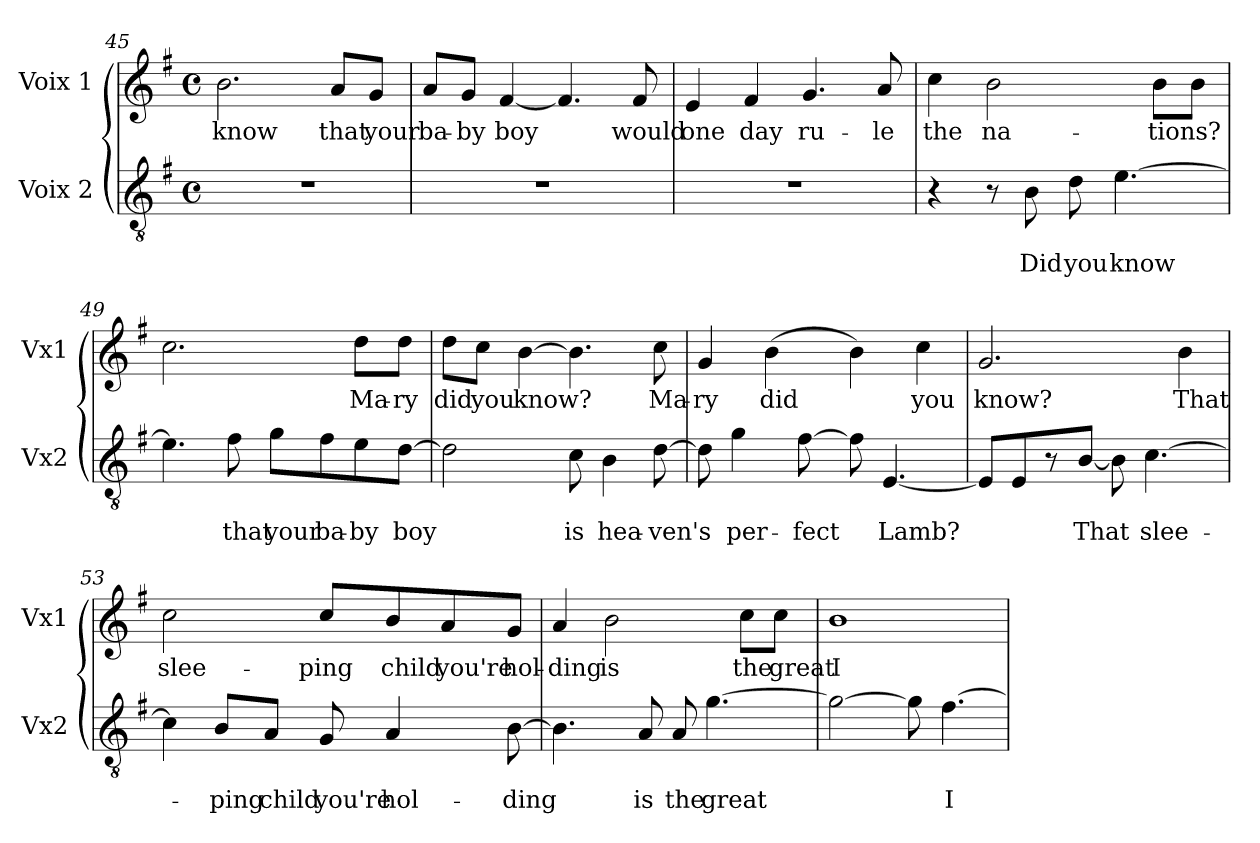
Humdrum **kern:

**kern	**text	**text	**kern	**text
*part2	*part2	*part2	*part1	*part1
*staff2	*staff2	*staff2	*staff1	*staff1
*I"Voix 2	*	*	*I"Voix 1	*
*I'Vx2	*	*	*I'Vx1	*
!!LO:LB:g=z
*clefGv2	*	*	*clefG2	*
*k[f#]	*	*	*k[f#]	*
*G:	*	*	*G:	*
*M4/4	*	*	*M4/4	*
*met(c)	*	*	*met(c)	*
=45	=45	=45	=45	=45
!	!	!	!	!LO:LY:b
1r	.	.	2.b\	know
!	!	!	!	!LO:LY:b
.	.	.	8a/L	that
!	!	!	!	!LO:LY:b
.	.	.	8g/J	your
=46	=46	=46	=46	=46
!	!	!	!	!LO:LY:b
1r	.	.	8a/L	ba-
!	!	!	!	!LO:LY:b
.	.	.	8g/J	-by
!	!	!	!	!LO:LY:b
.	.	.	[4f#/	boy
.	.	.	4.f#/]	.
!	!	!	!	!LO:LY:b
.	.	.	8f#/	would
=47	=47	=47	=47	=47
!	!	!	!	!LO:LY:b
1r	.	.	4e/	one
!	!	!	!	!LO:LY:b
.	.	.	4f#/	day
!	!	!	!	!LO:LY:b
.	.	.	4.g/	ru-
!	!	!	!	!LO:LY:b
.	.	.	8a/	-le
=48	=48	=48	=48	=48
!	!	!	!	!LO:LY:b
4r	.	.	4cc\	the
!	!	!	!	!LO:LY:b
8r	.	.	2b\	na-
!	!	!LO:LY:b	!	!
8B\	.	Did	.	.
!	!	!LO:LY:b	!	!
8d\	.	you	.	.
!	!	!LO:LY:b	!	!
[4.e\	.	know	.	.
!	!	!	!	!LO:LY:b
.	.	.	8b\L	-tions?
.	.	.	8b\J	.
!!LO:LB:g=z
=49	=49	=49	=49	=49
4.e\]	.	.	2.cc\	.
!	!	!LO:LY:b	!	!
8f#\	.	that	.	.
!	!	!LO:LY:b	!	!
8g\L	.	your	.	.
!	!	!LO:LY:b	!	!
8f#\	.	ba-	.	.
!	!	!LO:LY:b	!	!
!	!	!	!	!LO:LY:b
8e\	.	-by	8dd\L	Ma-
!	!	!LO:LY:b	!	!
!	!	!	!	!LO:LY:b
[8d\J	.	boy	8dd\J	-ry
=50	=50	=50	=50	=50
!	!	!	!	!LO:LY:b
2d\]	.	.	8dd\L	did
!	!	!	!	!LO:LY:b
.	.	.	8cc\J	you
!	!	!	!	!LO:LY:b
.	.	.	[4b\	know?
!	!	!LO:LY:b	!	!
8c\	.	is	4.b\]	.
!	!	!LO:LY:b	!	!
4B\	.	hea-	.	.
!	!	!LO:LY:b	!	!
!	!	!	!	!LO:LY:b
[8d\	.	-ven's	8cc\	Ma-
=51	=51	=51	=51	=51
!	!	!	!	!LO:LY:b
8d\]	.	.	4g/	-ry
!	!	!LO:LY:b	!	!
4g\	.	per-	.	.
!	!	!	!	!LO:LY:b
.	.	.	(>4b\	did
!	!	!LO:LY:b	!	!
[8f#\	.	-fect	.	.
8f#\]	.	.	4b\)	.
!	!	!LO:LY:b	!	!
[4.E/	.	Lamb?	.	.
!	!	!	!	!LO:LY:b
.	.	.	4cc\	you
=52	=52	=52	=52	=52
!	!	!	!	!LO:LY:b
8E/L]	.	.	2.g/	know?
8E/	.	.	.	.
8r	.	.	.	.
!	!	!LO:LY:b	!	!
[8B/J	.	That	.	.
8B\]	.	.	.	.
!	!	!LO:LY:b	!	!
[4.c\	.	slee-	.	.
!	!	!	!	!LO:LY:b
.	.	.	4b\	That
!!LO:LB:g=z
=53	=53	=53	=53	=53
!	!	!	!	!LO:LY:b
4c\]	.	.	2cc\	slee-
!	!	!LO:LY:b	!	!
8B/L	.	-ping	.	.
!	!	!LO:LY:b	!	!
8A/J	.	child	.	.
!	!	!LO:LY:b	!	!
!	!	!	!	!LO:LY:b
8G/	.	you're	8cc/L	-ping
!	!	!LO:LY:b	!	!
!	!	!	!	!LO:LY:b
4A/	.	hol-	8b/	child
!	!	!	!	!LO:LY:b
.	.	.	8a/	you're
!	!	!LO:LY:b	!	!
!	!	!	!	!LO:LY:b
[8B\	.	-ding	8g/J	hol-
=54	=54	=54	=54	=54
!	!	!	!	!LO:LY:b
4.B\]	.	.	4a/	-ding
!	!	!	!	!LO:LY:b
.	.	.	2b\	is
!	!	!LO:LY:b	!	!
8A/	.	is	.	.
!	!	!LO:LY:b	!	!
8A/	.	the	.	.
!	!	!LO:LY:b	!	!
[4.g\	.	great	.	.
!	!	!	!	!LO:LY:b
.	.	.	8cc\L	the
!	!	!	!	!LO:LY:b
.	.	.	8cc\J	great
=55	=55	=55	=55	=55
!	!	!	!	!LO:LY:b
2g\_	.	.	1b	I
8g\]	.	.	.	.
!	!	!LO:LY:b	!	!
[4.f#\	.	I	.	.
=	=	=	=	=
*-	*-	*-	*-	*-
